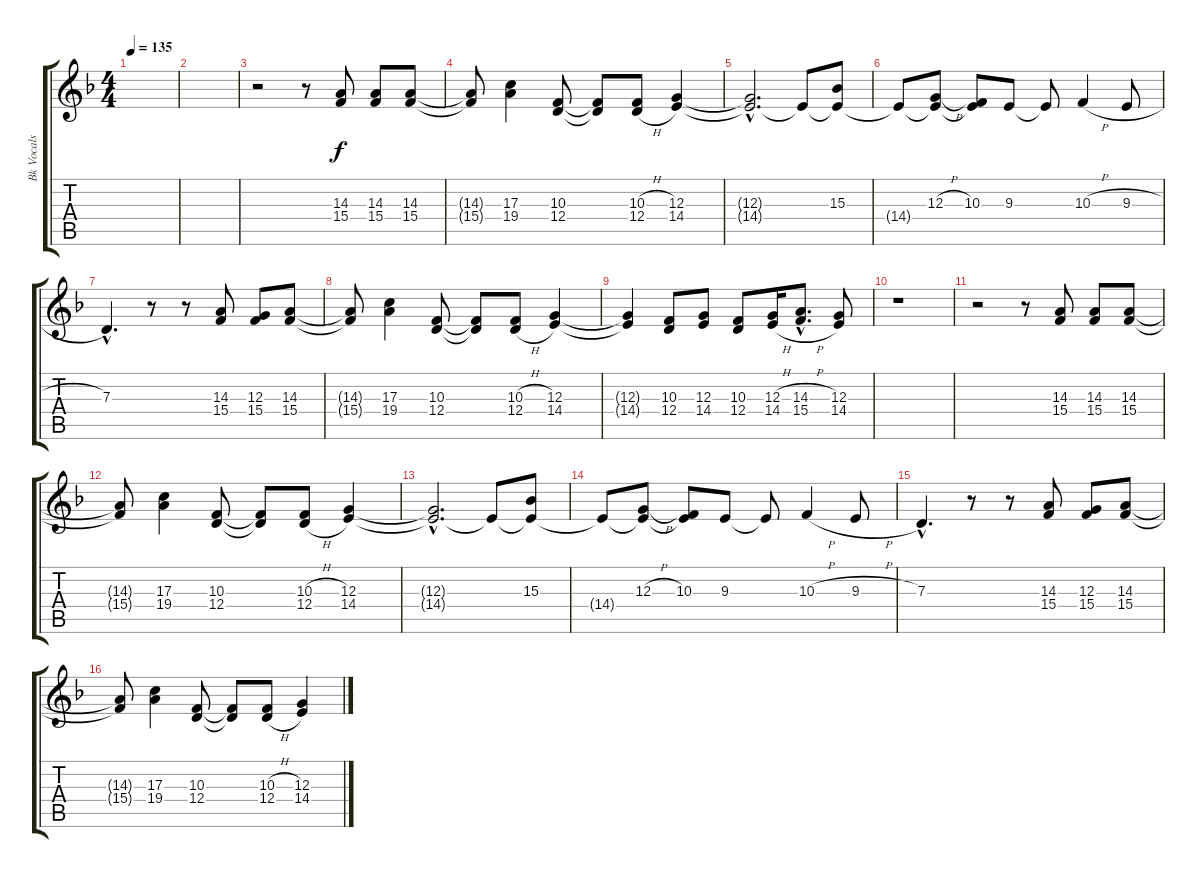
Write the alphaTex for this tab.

\track ("Bk Vocals" "Bk Vocals") {instrument panflute}
\staff {score tabs}
\tuning (E4 B3 G3 D3 A2 E2) {hide}
\ts (4 4)
\tempo 135
\clef g2
\ks f
|
|
r.2 r.8 (14.3 15.4).8 (14.3 15.4).8 (14.3 15.4).8 |
(14.3{t} 15.4{t}).8 (17.3 19.4).4 (10.3 12.4).8 (10.3{t} 12.4{t}).8 (10.3{h} 12.4{h}).8 (12.3 14.4).4 |
(12.3{hac t} 14.4{hac t}).2{d} 14.4{t}.8 (15.3 14.4{t}).8 |
14.4{t}.8 (12.3{h} 14.4{t}).8 (10.3 14.4{t}).8 9.3.8 9.3{t}.8 10.3{h}.4 9.3{h}.8 |
7.3{hac}.4{d} r.8 r.8 (14.3 15.4).8 (12.3 15.4).8 (14.3 15.4).8 |
(14.3{t} 15.4{t}).8 (17.3 19.4).4 (10.3 12.4).8 (10.3{t} 12.4{t}).8 (10.3{h} 12.4{h}).8 (12.3 14.4).4 |
(12.3{t} 14.4{t}).4 (10.3 12.4).8 (12.3 14.4).8 (10.3 12.4).8 (12.3{h} 14.4{h}).16 (14.3{h hac} 15.4{h hac}).8{d} (12.3 14.4).8 |
r.1 |
r.2 r.8 (14.3 15.4).8 (14.3 15.4).8 (14.3 15.4).8 |
(14.3{t} 15.4{t}).8 (17.3 19.4).4 (10.3 12.4).8 (10.3{t} 12.4{t}).8 (10.3{h} 12.4{h}).8 (12.3 14.4).4 |
(12.3{hac t} 14.4{hac t}).2{d} 14.4{t}.8 (15.3 14.4{t}).8 |
14.4{t}.8 (12.3{h} 14.4{t}).8 (10.3 14.4{t}).8 9.3.8 9.3{t}.8 10.3{h}.4 9.3{h}.8 |
7.3{hac}.4{d} r.8 r.8 (14.3 15.4).8 (12.3 15.4).8 (14.3 15.4).8 |
(14.3{t} 15.4{t}).8 (17.3 19.4).4 (10.3 12.4).8 (10.3{t} 12.4{t}).8 (10.3{h} 12.4{h}).8 (12.3 14.4).4
